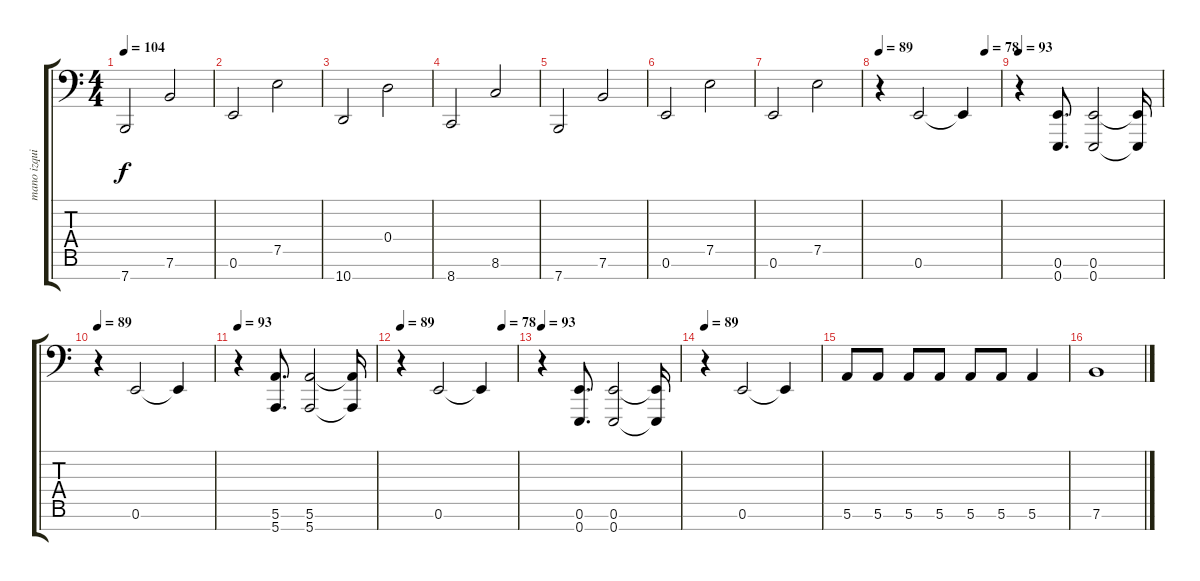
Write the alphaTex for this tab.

\track ("mano izquierda" "mano izqui") {instrument acousticgrandpiano}
\staff {score tabs}
\tuning (E4 B3 G3 D3 A2 E2 E1) {hide}
\ts (4 4)
\tempo 104
\clef f4
\ks c
7.7.2{dy f} 7.6.2 |
0.6.2 7.5.2 |
10.7.2 0.4.2 |
8.7.2 8.6.2 |
7.7.2 7.6.2 |
0.6.2 7.5.2 |
0.6.2 7.5.2 |
\tempo 89
\tempo (78 0.875)
r.4 0.6.2 0.6{t}.4 |
\tempo 93
r.4 (0.6 0.7).8{d} (0.6 0.7).2 (0.6{t} 0.7{t}).16 |
\tempo 89
r.4 0.6.2 0.6{t}.4 |
\tempo 93
r.4 (5.6 5.7).8{d} (5.6 5.7).2 (5.6{t} 5.7{t}).16 |
\tempo 89
\tempo (78 0.875)
r.4 0.6.2 0.6{t}.4 |
\tempo 93
r.4 (0.6 0.7).8{d} (0.6 0.7).2 (0.6{t} 0.7{t}).16 |
\tempo 89
r.4 0.6.2 0.6{t}.4 |
5.6.8 5.6.8 5.6.8 5.6.8 5.6.8 5.6.8 5.6.4 |
7.6.1
